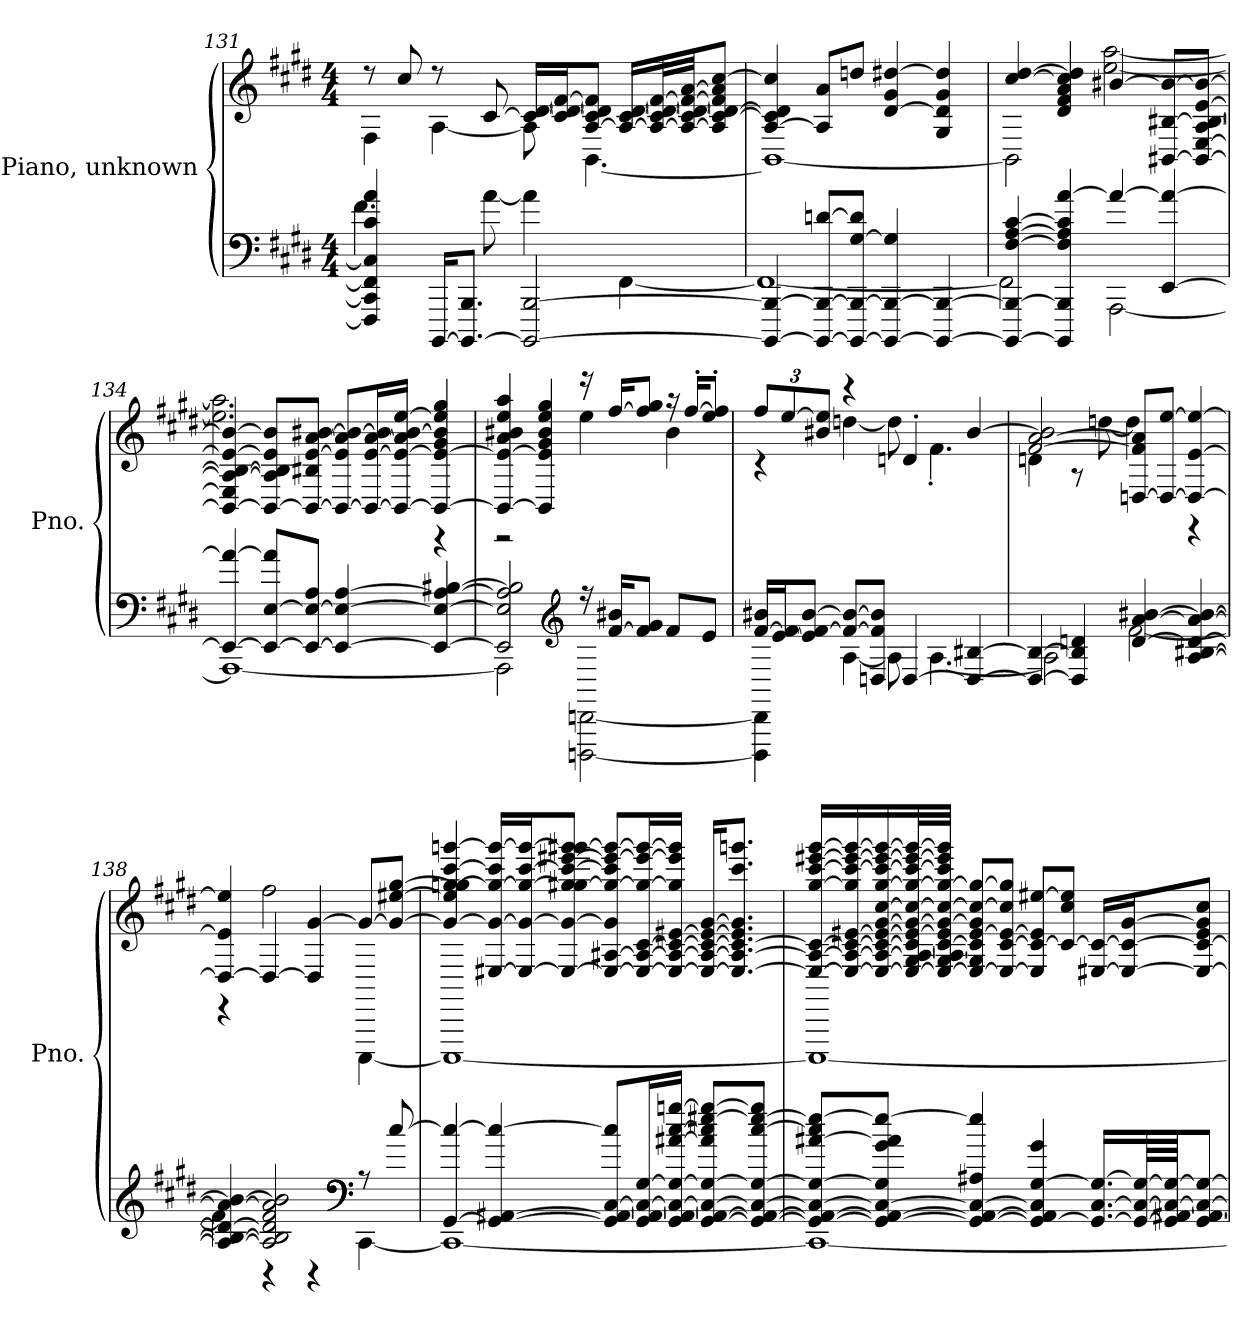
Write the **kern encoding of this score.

**kern	**kern
*part1	*part1
*staff2	*staff1
*I"Piano, unknown	*
*I'Pno.	*
!!LO:LB:g=z
*clefF4	*clefG2
*k[f#c#g#d#]	*k[f#c#g#d#]
*M4/4	*M4/4
=131	=131
*^	*^
4FFF#/] 4CC#/] 4FF#/] 4C#/] 4c#/ 4a/	4.f#\	8r	4F#\
.	.	8cc#/	.
[16BBBB/KL	.	8r	[4A\
8.BBBB/_ 8.BBB/J	.	.	.
.	[8a\	[8c#/	.
2BBBB/_ [2BBB/	4a\]	16c#/_ [16d#/LL	8A\]
.	.	16c#/_ 16d#/_ [16f#/J	.
.	.	[8A/ 8c#/] 8d#/] 8f#/]J	[4.BB\
.	[4FF#\	16A/_ [16c#/ [16d#/LL	.
.	.	32A/_ 32c#/_ 32d#/_ [32f#/L	.
.	.	32A/_ 32c#/_ 32d#/_ 32f#/_ [32a/JJ	.
.	.	8A/] 8c#/_ 8d#/_ 8f#/] 8a/] [8cc#/J	.
=132	=132	=132	=132
4BBBB/_ 4BBB/_	1FF#_	[4A/ 4c#/] 4d#/] 4cc#/]	1BB_
8BBBB/_ 8BBB/_ [8dn/L	.	8A/] 8a/L	.
8BBBB/_ 8BBB/_ [8G#/ 8d/]J	.	8ddn/J	.
4BBBB/_ 4BBB/_ 4G#/]	.	[4d#/ 4g#/ [4dd#X/	.
4BBBB/_ 4BBB/_	.	4G#/ 4d#/] 4g#/ 4dd#/]	.
=133	=133	=133	=133
4BBBB/_ 4BBB/_ [4F#/ [4A/ [4c#/	2FF#\]	[4cc#/ [4dd#/	2BB\]
4BBBB/] 4BBB/] 4F#/] 4A/] 4c#/] [4a/	.	4d#/ 4f#/ 4a/ 4cc#/] 4dd#/]	.
4a/_	[2AAA\	[4b#X/	[2ee\ [2aa\
[4EE/ 4a/_	.	[8BB#X/ [8B#X/ 8b#/_L	.
.	.	8BB#/_ [8E/ [8A/ 8B#/_ [8e/ 8b#/_J	.
!!LO:LB:g=z	!!
=134	=134	=134	=134
4EE/_ 4a/_	1AAA_	4BB#/_ 4E/] 4A/_ 4B#/_ 4e/_ 4b#/_	2.ee\] 2.aa\]
8EE/_ [8E/ 8a/]L	.	8BB#/_ 8A/] 8B#/] 8e/] 8b#/]L	.
8EE/_ 8E/_ 8A/J	.	8BB#/_ 8B#X/ [8e/ [8a/ [8b#X/J	.
4EE/_ 4E/_ [4A/	.	8BB#/_ 8e/] 8a/] 8b#/_L	.
.	.	16BB#/_ [16e/ [16a/ 16b#/]L	.
.	.	16BB#/_ 16e/_ 16a/] [16b#/ [16ee/JJ	.
4EE/_ 4E/_ 4A/_ [4B#X/	.	4BB#/_ 4e/_ 4g#/ 4b#/] 4ee/] 4gg#/	4r
=135	=135	=135	=135
2EE/] 2E/] 2A/] 2B#/]	2AAA\]	4BB#/_ 4e/_ 4a/ 4b#X/ 4ee/ 4aa/	2r
.	.	4BB#/] 4e/] 4g#/ 4b#/ 4ee/ 4gg#/	.
*clefG2	*	*	*
16r	[2DDDn\ [2DDn\	16r	4ee\
[16f#/ 16b#X/KL	.	[16ff#/KL	.
8f#/] 8g#/J	.	8ff#/] 8gg#/J	.
8f#/L	.	16r	4b#\
.	.	[16ff#'/KL	.
8e/J	.	8ee/' 8ff#/]'J	.
!!LO:PB:g=z	!!
=136	=136	=136	=136
*	*	*Xbrackettup	*
[16f#/ 16b#X/LL	4DDD\] 4DD\]	12ff#/L	4r
[16e/ 16f#/]J	.	.	.
.	.	[12ee/	.
8e/] [8f#/ [8b#/J	.	.	.
.	.	12b#X/ 12ee/]J	.
8f#/_ 8b#/_L	[4A\	4r	[4ddn\
8Dn/ 8f#/] 8b#/]J	.	.	.
[4D/	8A\]	4dn'/	8dd\]
.	[4.A\	.	4.f#'\
4D/_ [4B#X/	.	[4b#/	.
=137	=137	=137	=137
4D/_ 4B#/_	2A\]	[2f#/ [2a/ 2b#/]	4dn\
4D/] 4B#/] 4dn/	.	.	8r
.	.	.	[8ddn\
[4d/ [4a/ [4b#X/	[2f#\	[8Dn/ 8f#/] 8a/]L	4dd\]
.	.	8D/_ [8ee/J	.
[4A/ [4B#X/ 4d/_ 4a/_ 4b#/_	.	4D/_ [4e/ 4ee/_	4r
=138	=138	=138	=138
4A/_ 4B#/_ 4d/_ 4a/_ 4b#/_	4f#\]	4D/_ 4e/] 4ee/]	4r
2A/] 2B#/] 2d/] 2f#/ 2a/] 2b#/]	4r	4D/_	2ff#\
.	4r	4D/] [4g#/	.
*clefF4	*	*	*
8r	[4CC#\	8g#/L_	[4CCC#\
[8cc#/	.	8g#/_ [8ee#X/ [8gg#/J	.
!!LO:LB:g=z	!!
=139	=139	=139	=139
[4GG#/ 4cc#/_	1CC#_	4g#/_ 4ee#/] [4ggn/ 4gg#/] [4ccc#/ [4gggn/	1CCC#_
4GG#/_ [4AA#X/ 4cc#/_	.	[16E#X/ 16g#/_ 16gg/_ 16ccc#/] 16ggg/_LL	.
.	.	16E#/_ 16g#/_ 16gg/_ [16ccc#/ 16ggg/_J	.
.	.	8E#/_ 8g#/_ 8gg/] [8gg#X/ 8ccc#/_ [8eee#X/ 8ggg/] [8ggg#X/J	.
8GG#/_ 8AA#/_ [8C#/ 8cc#/]L	.	8E#/_ [8A#X/ 8g#/] 8gg#/_ 8ccc#/] 8eee#/_ 8ggg#/_L	.
16GG#/_ 16AA#/_ 16C#/_ [16G#/L	.	16E#/_ 16A#/_ [16c#/ 16gg#/_ 16eee#/_ 16ggg#/_L	.
16GG#/_ 16AA#/_ 16C#/_ 16G#/_ [16a#X/ [16cc#/ [16ggn/JJ	.	16E#/_ 16A#/_ 16c#/_ [16e#X/ 16gg#/] 16eee#/] 16ggg#/]JJ	.
8GG#/_ 8AA#/_ 8C#/_ 8G#/_ 8a#/] 8cc#/] [8ee#X/ 8gg/_L	.	16E#/_ 16A#/_ 16c#/_ 16e#/_ [16g#/KL	.
.	.	8.E#/_ 8.A#/_ 8.c#/_ 8.e#/] 8.g#/] 8.ccc#/ 8.gggn/J	.
8GG#/_ 8AA#/_ 8C#/_ 8G#/_ [8cc#/ 8ee#/_ 8gg/]J	.	.	.
!!LO:LB:g=z	!!
=140	=140	=140	=140
8GG#/_ 8AA#/_ 8C#/_ 8G#/_ [8a#X/ 8cc#/] 8ee#/_L	1CC#_	16E#/_ 16A#/_ 16c#/_ [16gg#/ [16ccc#/ [16eee#X/ [16ggg#/LL	1CCC#_
.	.	16E#/_ 16A#/_ 16c#/_ [16e#X/ 16gg#/] 16ccc#/_ 16eee#/_ 16ggg#/_	.
8GG#/_ 8AA#/_ 8C#/_ 8G#/] 8g#/ 8a#/] 8ee#/_J	.	16E#/_ 16A#/_ 16c#/_ 16e#/_ [16g#/ [16cc#/ [16gg#/ 16ccc#/_ 16eee#/_ 16ggg#/_	.
.	.	32E#/_ [32G#/ 32A#/_ 32c#/] 32e#/_ 32g#/_ 32cc#/_ 32gg#/_ 32ccc#/_ 32eee#/_ 32ggg#/_L	.
.	.	32E#/_ 32G#/_ 32A#/] [32c#/ 32e#/] 32g#/_ 32cc#/_ 32gg#/_ 32ccc#/] 32eee#/] 32ggg#/]JJJ	.
4GG#/_ 4AA#/_ 4C#/_ 4A#X/ 4ee#/]	.	8E#/_ 8G#/] 8c#/] [8e#/ 8g#/] 8cc#/_ 8gg#/_L	.
.	.	8E#/_ [8c#/ 8e#/_ 8cc#/] 8gg#/]J	.
4GG#/_ 4AA#/] 4C#/] [4G#/ 4g#/	.	8E#/] 8c#/_ 8e#/] [8ee#X/L	.
.	.	8c#/_ 8cc#/ 8ee#/]J	.
16.GG#/_ [16.C#/ 16.G#/_LL	.	[16E#X/ 16c#/_LL	.
.	.	16E#/_ 16c#/_ [16g#/J	.
64GG#/_ 64C#/_ 64G#/_LL	.	.	.
64GG#/] [64AA#X/ 64C#/_ 64G#/_JJJ	.	.	.
[8GG#/ 8AA#/] 8C#/_ 8G#/_J	.	8E#/_ 8c#/_ 8e#/ 8g#/] 8cc#/J	.
*v	*v	*	*
*	*v	*v
=	=
*-	*-
